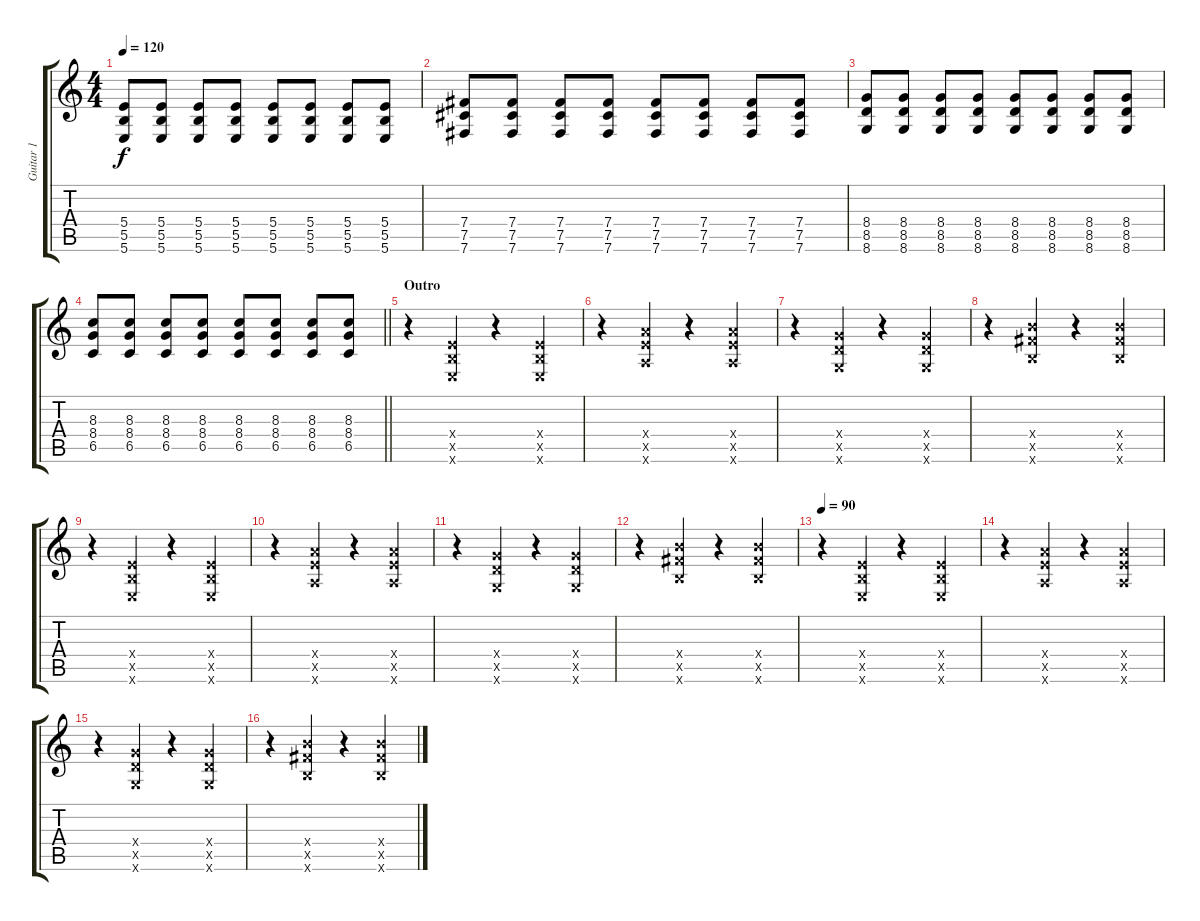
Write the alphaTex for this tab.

\track ("Guitar 1" "Guitar 1") {instrument overdrivenguitar}
\staff {score tabs}
\tuning (Db4 Ab3 E3 B2 Gb2 B1) {hide}
\ts (4 4)
\tempo 120
\clef g2
\ks c
(5.4 5.5 5.6).8{dy f} (5.4 5.5 5.6).8 (5.4 5.5 5.6).8 (5.4 5.5 5.6).8 (5.4 5.5 5.6).8 (5.4 5.5 5.6).8 (5.4 5.5 5.6).8 (5.4 5.5 5.6).8 |
(7.4 7.5 7.6).8 (7.4 7.5 7.6).8 (7.4 7.5 7.6).8 (7.4 7.5 7.6).8 (7.4 7.5 7.6).8 (7.4 7.5 7.6).8 (7.4 7.5 7.6).8 (7.4 7.5 7.6).8 |
(8.4 8.5 8.6).8 (8.4 8.5 8.6).8 (8.4 8.5 8.6).8 (8.4 8.5 8.6).8 (8.4 8.5 8.6).8 (8.4 8.5 8.6).8 (8.4 8.5 8.6).8 (8.4 8.5 8.6).8 |
\barLineRight lightlight
(8.3 8.4 6.5).8 (8.3 8.4 6.5).8 (8.3 8.4 6.5).8 (8.3 8.4 6.5).8 (8.3 8.4 6.5).8 (8.3 8.4 6.5).8 (8.3 8.4 6.5).8 (8.3 8.4 6.5).8 |
\section ("" "Outro")
r.4 (5.4{x} 5.5{x} 5.6{x}).4 r.4 (5.4{x} 5.5{x} 5.6{x}).4 |
r.4 (10.4{x} 10.5{x} 10.6{x}).4 r.4 (10.4{x} 10.5{x} 10.6{x}).4 |
r.4 (8.4{x} 8.5{x} 8.6{x}).4 r.4 (8.4{x} 8.5{x} 8.6{x}).4 |
r.4 (12.4{x} 12.5{x} 12.6{x}).4 r.4 (12.4{x} 12.5{x} 12.6{x}).4 |
r.4 (5.4{x} 5.5{x} 5.6{x}).4 r.4 (5.4{x} 5.5{x} 5.6{x}).4 |
r.4 (10.4{x} 10.5{x} 10.6{x}).4 r.4 (10.4{x} 10.5{x} 10.6{x}).4 |
r.4 (8.4{x} 8.5{x} 8.6{x}).4 r.4 (8.4{x} 8.5{x} 8.6{x}).4 |
r.4 (12.4{x} 12.5{x} 12.6{x}).4 r.4 (12.4{x} 12.5{x} 12.6{x}).4 |
\tempo 90
r.4 (5.4{x} 5.5{x} 5.6{x}).4 r.4 (5.4{x} 5.5{x} 5.6{x}).4 |
r.4 (10.4{x} 10.5{x} 10.6{x}).4 r.4 (10.4{x} 10.5{x} 10.6{x}).4 |
r.4 (8.4{x} 8.5{x} 8.6{x}).4 r.4 (8.4{x} 8.5{x} 8.6{x}).4 |
r.4 (12.4{x} 12.5{x} 12.6{x}).4 r.4 (12.4{x} 12.5{x} 12.6{x}).4
